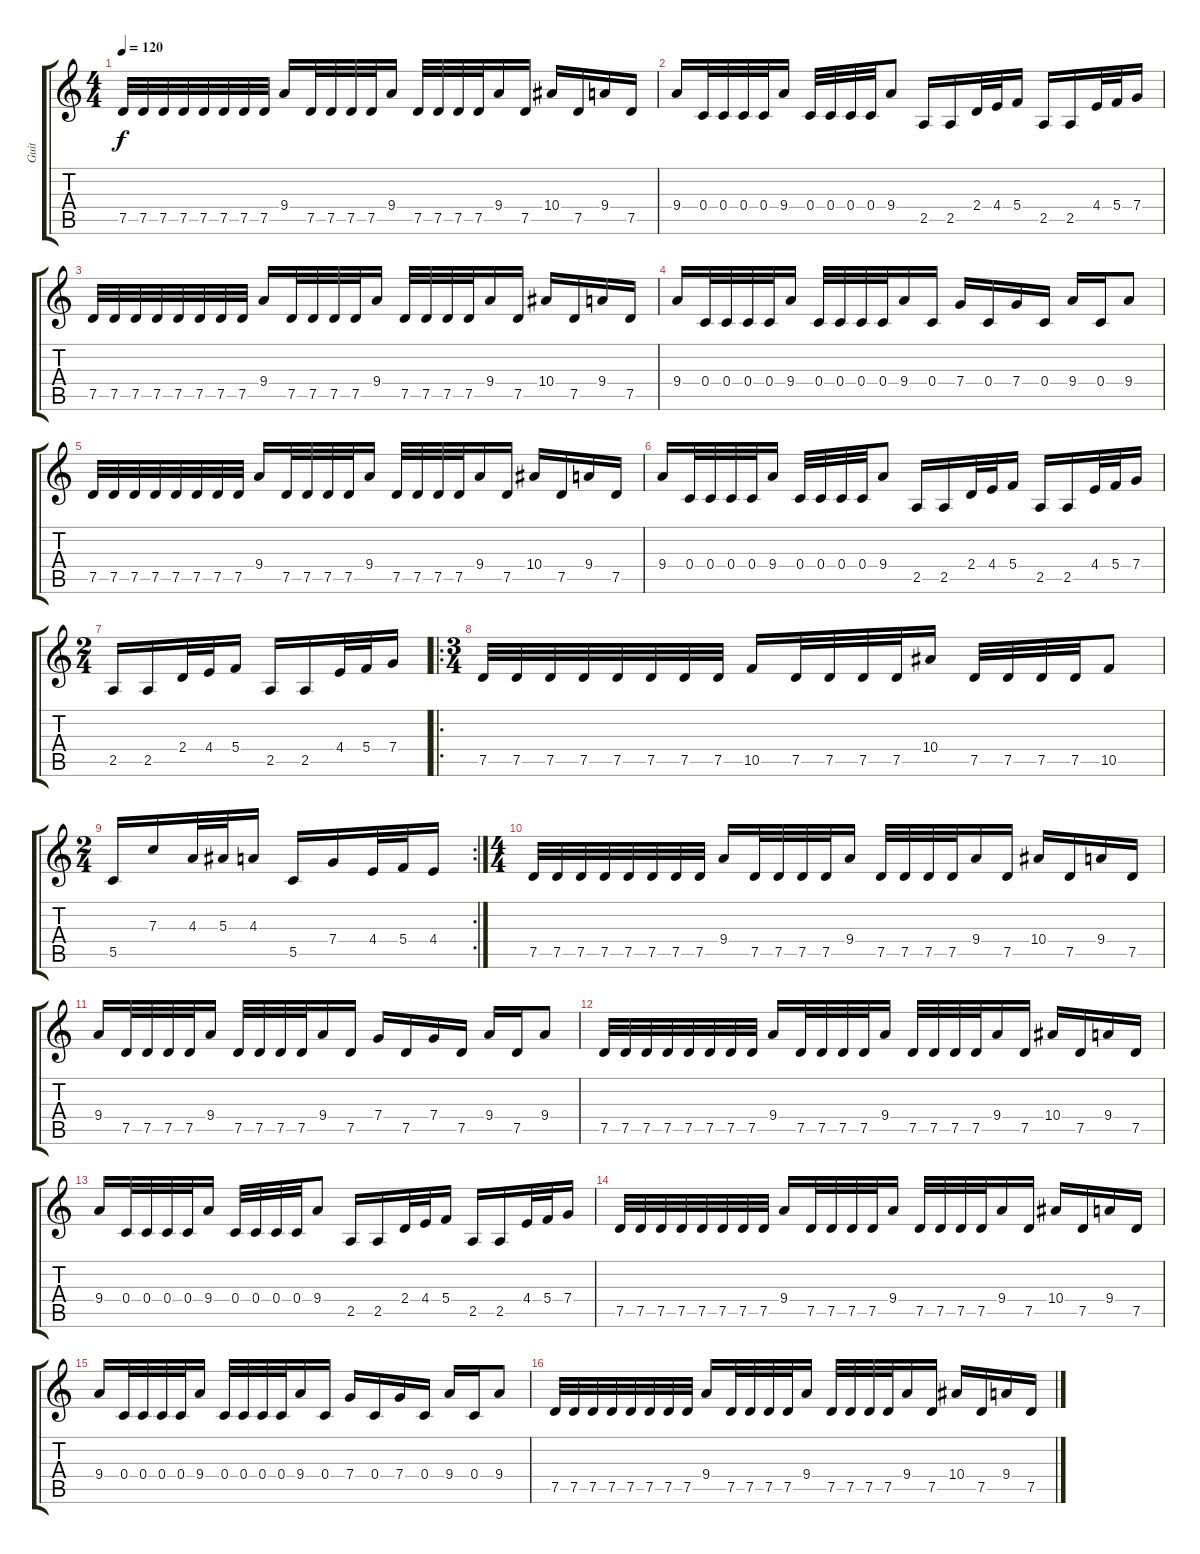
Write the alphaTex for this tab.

\track ("Guit" "Guit") {instrument distortionguitar}
\staff {score tabs}
\tuning (D4 A3 F3 C3 G2 D2) {hide}
\ts (4 4)
\tempo 120
\clef g2
\ks c
7.5.32{dy f} 7.5.32 7.5.32 7.5.32 7.5.32 7.5.32 7.5.32 7.5.32 9.4.16 7.5.32 7.5.32 7.5.32 7.5.32 9.4.16 7.5.32 7.5.32 7.5.32 7.5.32 9.4.16 7.5.16 10.4.16 7.5.16 9.4.16 7.5.16 |
9.4.16 0.4.32 0.4.32 0.4.32 0.4.32 9.4.16 0.4.32 0.4.32 0.4.32 0.4.32 9.4.8 2.5.16 2.5.16 2.4.32 4.4.32 5.4.16 2.5.16 2.5.16 4.4.32 5.4.32 7.4.16 |
7.5.32 7.5.32 7.5.32 7.5.32 7.5.32 7.5.32 7.5.32 7.5.32 9.4.16 7.5.32 7.5.32 7.5.32 7.5.32 9.4.16 7.5.32 7.5.32 7.5.32 7.5.32 9.4.16 7.5.16 10.4.16 7.5.16 9.4.16 7.5.16 |
9.4.16 0.4.32 0.4.32 0.4.32 0.4.32 9.4.16 0.4.32 0.4.32 0.4.32 0.4.32 9.4.16 0.4.16 7.4.16 0.4.16 7.4.16 0.4.16 9.4.16 0.4.16 9.4.8 |
7.5.32 7.5.32 7.5.32 7.5.32 7.5.32 7.5.32 7.5.32 7.5.32 9.4.16 7.5.32 7.5.32 7.5.32 7.5.32 9.4.16 7.5.32 7.5.32 7.5.32 7.5.32 9.4.16 7.5.16 10.4.16 7.5.16 9.4.16 7.5.16 |
9.4.16 0.4.32 0.4.32 0.4.32 0.4.32 9.4.16 0.4.32 0.4.32 0.4.32 0.4.32 9.4.8 2.5.16 2.5.16 2.4.32 4.4.32 5.4.16 2.5.16 2.5.16 4.4.32 5.4.32 7.4.16 |
\ts (2 4)
2.5.16 2.5.16 2.4.32 4.4.32 5.4.16 2.5.16 2.5.16 4.4.32 5.4.32 7.4.16 |
\ro
\ts (3 4)
7.5.32 7.5.32 7.5.32 7.5.32 7.5.32 7.5.32 7.5.32 7.5.32 10.5.16 7.5.32 7.5.32 7.5.32 7.5.32 10.4.16 7.5.32 7.5.32 7.5.32 7.5.32 10.5.8 |
\rc 2
\ts (2 4)
5.5.16 7.3.16 4.3.32 5.3.32 4.3.16 5.5.16 7.4.16 4.4.32 5.4.32 4.4.16 |
\ts (4 4)
7.5.32 7.5.32 7.5.32 7.5.32 7.5.32 7.5.32 7.5.32 7.5.32 9.4.16 7.5.32 7.5.32 7.5.32 7.5.32 9.4.16 7.5.32 7.5.32 7.5.32 7.5.32 9.4.16 7.5.16 10.4.16 7.5.16 9.4.16 7.5.16 |
9.4.16 7.5.32 7.5.32 7.5.32 7.5.32 9.4.16 7.5.32 7.5.32 7.5.32 7.5.32 9.4.16 7.5.16 7.4.16 7.5.16 7.4.16 7.5.16 9.4.16 7.5.16 9.4.8 |
7.5.32 7.5.32 7.5.32 7.5.32 7.5.32 7.5.32 7.5.32 7.5.32 9.4.16 7.5.32 7.5.32 7.5.32 7.5.32 9.4.16 7.5.32 7.5.32 7.5.32 7.5.32 9.4.16 7.5.16 10.4.16 7.5.16 9.4.16 7.5.16 |
9.4.16 0.4.32 0.4.32 0.4.32 0.4.32 9.4.16 0.4.32 0.4.32 0.4.32 0.4.32 9.4.8 2.5.16 2.5.16 2.4.32 4.4.32 5.4.16 2.5.16 2.5.16 4.4.32 5.4.32 7.4.16 |
7.5.32 7.5.32 7.5.32 7.5.32 7.5.32 7.5.32 7.5.32 7.5.32 9.4.16 7.5.32 7.5.32 7.5.32 7.5.32 9.4.16 7.5.32 7.5.32 7.5.32 7.5.32 9.4.16 7.5.16 10.4.16 7.5.16 9.4.16 7.5.16 |
9.4.16 0.4.32 0.4.32 0.4.32 0.4.32 9.4.16 0.4.32 0.4.32 0.4.32 0.4.32 9.4.16 0.4.16 7.4.16 0.4.16 7.4.16 0.4.16 9.4.16 0.4.16 9.4.8 |
7.5.32 7.5.32 7.5.32 7.5.32 7.5.32 7.5.32 7.5.32 7.5.32 9.4.16 7.5.32 7.5.32 7.5.32 7.5.32 9.4.16 7.5.32 7.5.32 7.5.32 7.5.32 9.4.16 7.5.16 10.4.16 7.5.16 9.4.16 7.5.16
